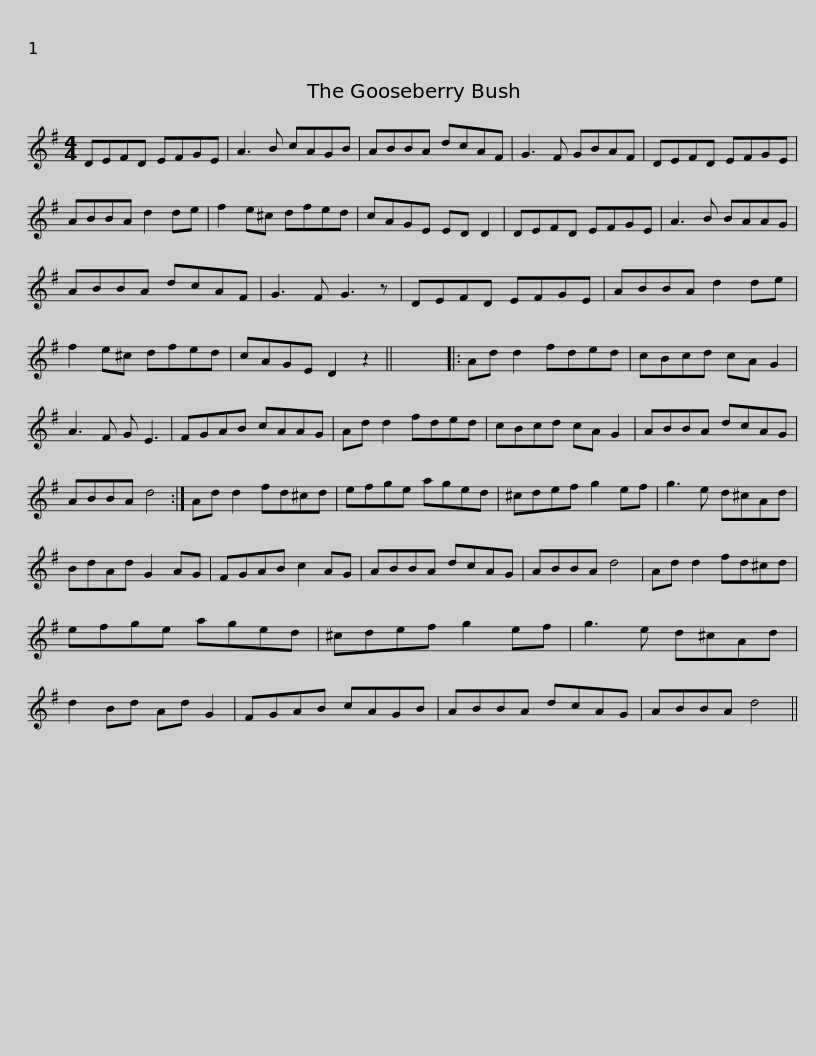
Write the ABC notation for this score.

X:1
L:1/8
M:4/4
I:linebreak $
K:G
V:1 treble
V:1
 DEFD EFGE | A3 B cAGB | ABBA dcAF | G3 F GBAF | DEFD EFGE | %5
 ABBA d2 de |$ f2 e^c dfed | cAGE ED D2 | DEFD EFGE | A3 B BAAG | %10
 ABBA dcAF | G3 F G3 z |$ DEFD EFGE | ABBA d2 de | f2 e^c dfed | %15
 cAGE D2 z2 || x8 |: Ad d2 fded |$ cBcd cA G2 | A3 F G E3 | %20
 FGAB cAAG | Ad d2 fded | cBcd cA G2 | ABBA dcAG |$ ABBA d4 :| %25
 Ad d2 fd^cd | efge aged | ^cdef g2 ef | g3 e d^cAd | BdAd G2 AG |$ %30
 FGAB c2 AG | ABBA dcAG | ABBA d4 | Ad d2 fd^cd | efge aged | %35
 ^cdef g2 ef |$ g3 e d^cAd | d2 Bd Ad G2 | FGAB cAGB | ABBA dcAG | %40
 ABBA d4 || %41
